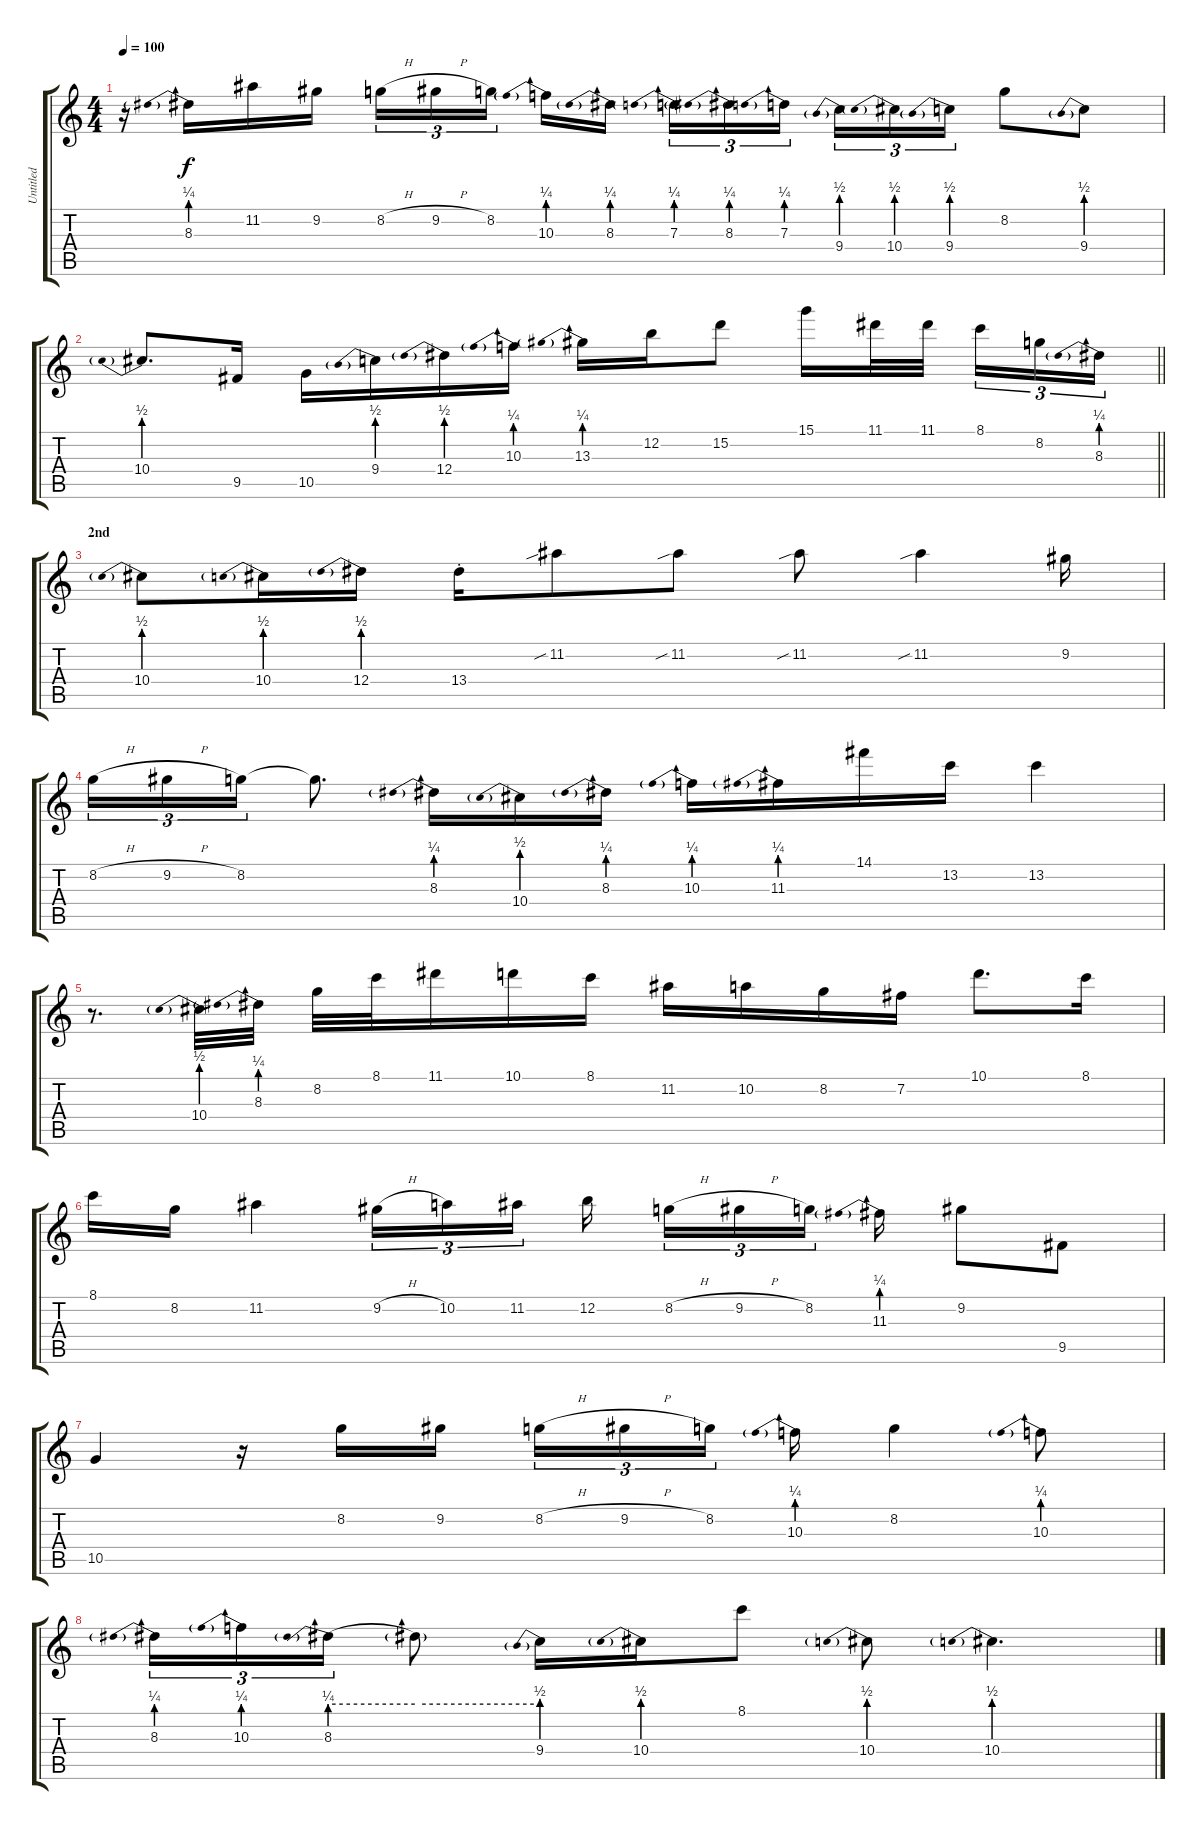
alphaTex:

\track ("Untitled" "Untitled") {instrument acousticguitarsteel}
\staff {score tabs}
\tuning (E4 B3 G3 D3 A2 E2) {hide}
\ts (4 4)
\tempo 100
\clef g2
\ks c
r.16{dy f} 8.3{be (prebend 0 1 60 1)}.16 11.2.16 9.2.16 8.2{h}.16{tu (3 2)} 9.2{h}.16{tu (3 2)} 8.2.16{tu (3 2) beam splitsecondary} 10.3{be (prebend 0 1 60 1)}.16 8.3{be (prebend 0 1 60 1)}.16 7.3{be (prebend 0 1 60 1)}.16{tu (3 2)} 8.3{be (prebend 0 1 60 1)}.16{tu (3 2)} 7.3{be (prebend 0 1 60 1)}.16{tu (3 2) beam splitsecondary} 9.4{be (prebend 0 2 60 2)}.16{tu (3 2)} 10.4{be (prebend 0 2 60 2)}.16{tu (3 2)} 9.4{be (prebend 0 2 60 2)}.16{tu (3 2)} 8.2.8 9.4{be (prebend 0 2 60 2)}.8 |
\barLineRight lightlight
10.4{be (prebend 0 2 60 2)}.8{d} 9.5.16 10.5.16 9.4{be (prebend 0 2 60 2)}.16 12.4{be (prebend 0 2 60 2)}.16 10.3{be (prebend 0 1 60 1)}.16 13.3{be (prebend 0 1 60 1)}.16 12.2.16 15.2.8 15.1.16 11.1.32 11.1.32{beam splitsecondary} 8.1.16{tu (3 2)} 8.2.16{tu (3 2)} 8.3{be (prebend 0 1 60 1)}.16{tu (3 2)} |
\section ("" "2nd")
10.4{be (prebend 0 2 60 2)}.8 10.4{be (prebend 0 2 60 2)}.16 12.4{be (prebend 0 2 60 2)}.16 13.4{st}.16 11.2{sib}.8 11.2{sib}.8 11.2{sib}.8 11.2{sib}.4 9.2.16 |
8.2{h}.16{tu (3 2)} 9.2{h}.16{tu (3 2)} 8.2.16{tu (3 2)} 8.2{t}.8{d} 8.3{be (prebend 0 1 60 1)}.16 10.4{be (prebend 0 2 60 2)}.16 8.3{be (prebend 0 1 60 1)}.16 10.3{be (prebend 0 1 60 1)}.16 11.3{be (prebend 0 1 60 1)}.16 14.1.16 13.2.16 13.2.4 |
r.8{d} 10.4{be (prebend 0 2 60 2)}.32 8.3{be (prebend 0 1 60 1)}.32 8.2.32 8.1.32 11.1.16 10.1.16 8.1.16 11.2.16 10.2.16 8.2.16 7.2.16 10.1.8{d} 8.1.16 |
8.1.16 8.2.16 11.2.4 9.2{h}.16{tu (3 2)} 10.2.16{tu (3 2)} 11.2.16{tu (3 2)} 12.2.16{beam splitsecondary} 8.2{h}.16{tu (3 2)} 9.2{h}.16{tu (3 2)} 8.2.16{tu (3 2) beam splitsecondary} 11.3{be (prebend 0 1 60 1)}.16 9.2.8 9.5.8 |
10.5.4 r.16 8.2.16 9.2.16{beam splitsecondary} 8.2{h}.16{tu (3 2)} 9.2{h}.16{tu (3 2)} 8.2.16{tu (3 2)} 10.3{be (prebend 0 1 60 1)}.16 8.2.4 10.3{be (prebend 0 1 60 1)}.8 |
8.3{be (prebend 0 1 60 1)}.16{tu (3 2)} 10.3{be (prebend 0 1 60 1)}.16{tu (3 2)} 8.3{be (prebend 0 1 60 1)}.16{tu (3 2)} 8.3{be (hold 0 1 60 1) t}.8 9.4{be (prebend 0 2 60 2)}.16 10.4{be (prebend 0 2 60 2)}.16 8.1.8 10.4{be (prebend 0 2 60 2)}.8 10.4{be (prebend 0 2 60 2)}.4{d}
